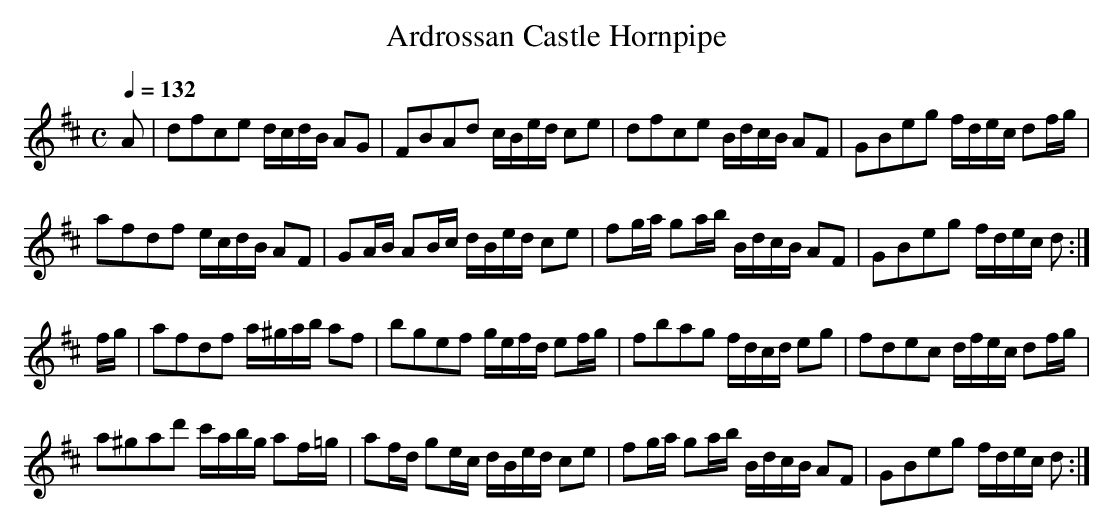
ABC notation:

X:1
T:Ardrossan Castle Hornpipe
M:C
L:1/8
Q:1/4=132
K:D
A   |dfce        d/c/d/B/  AG    |FBAd        c/B/e/d/ ce   |\
     dfce        B/d/c/B/  AF    |GBeg        f/d/e/c/ df/g/|
     afdf        e/c/d/B/  AF    |GA/B/ AB/c/ d/B/e/d/ ce   |\
     fg/a/ ga/b/ B/d/c/B/  AF    |GBeg        f/d/e/c/ d   :|
f/g/|afdf        a/^g/a/b/ af    |bgef        g/e/f/d/ ef/g/|\
     fbag        f/d/c/d/  eg    |fdec        d/f/e/c/ df/g/|
     a^gad'      c'/a/b/g/ af/=g/|af/d/ ge/c/ d/B/e/d/ ce   |\
     fg/a/ ga/b/ B/d/c/B/  AF    |GBeg        f/d/e/c/ d   :|
